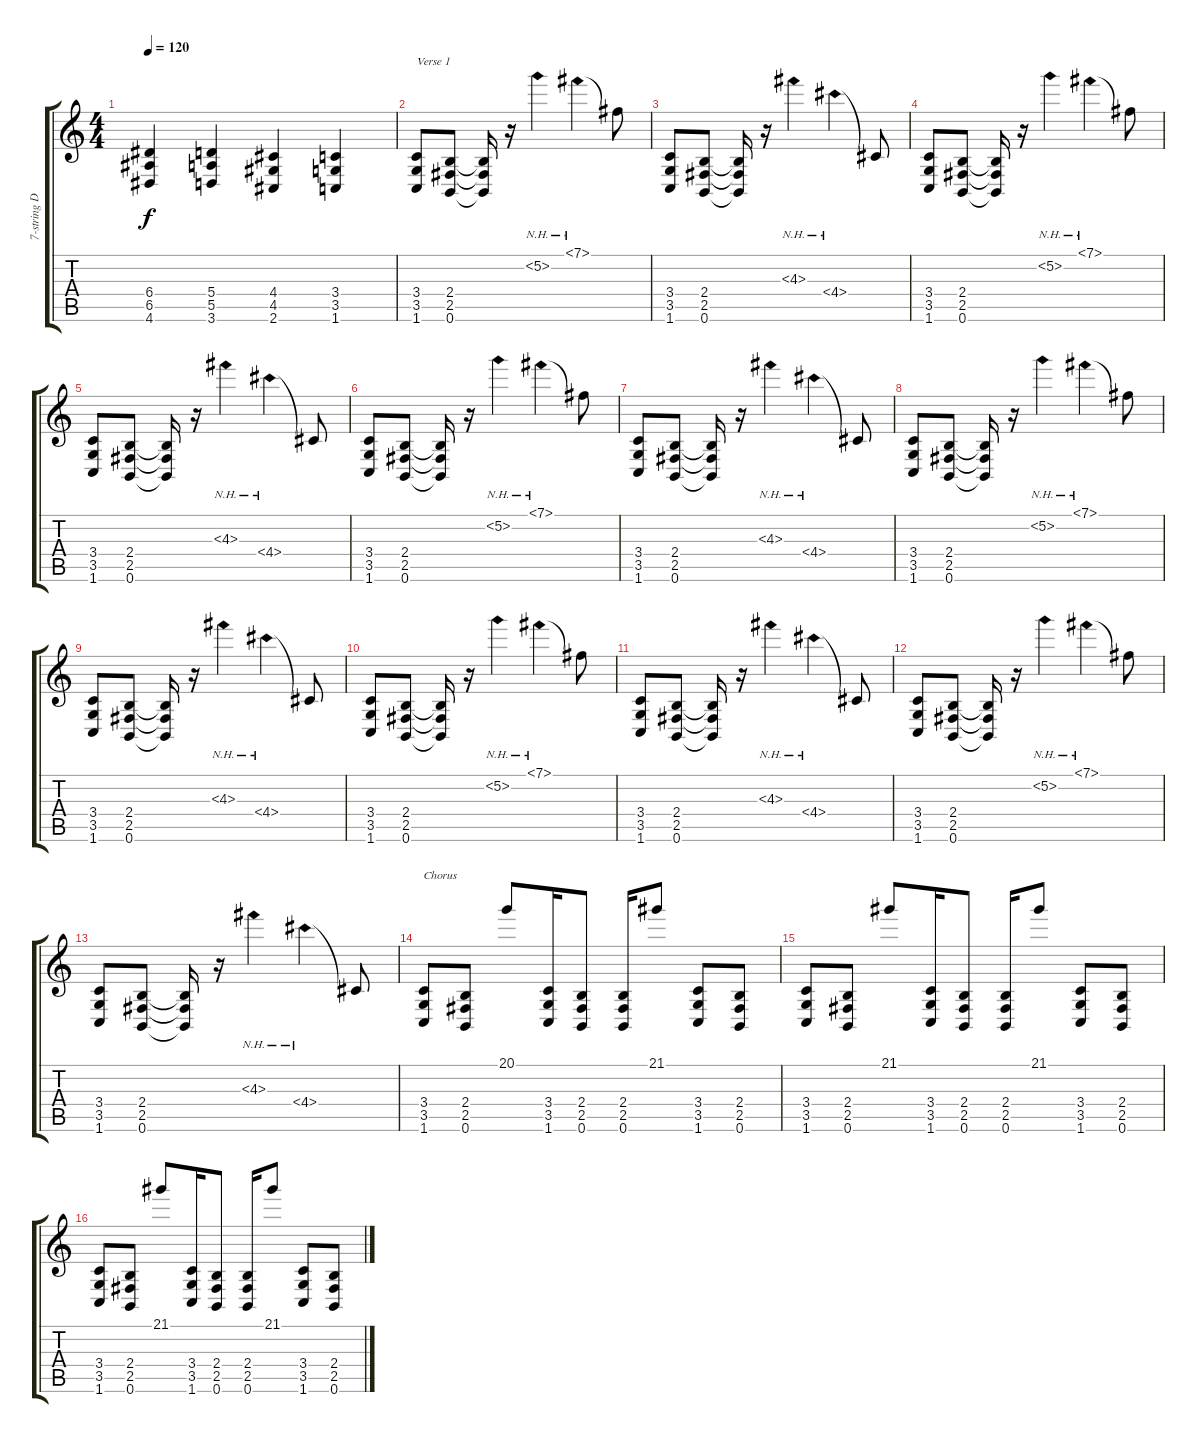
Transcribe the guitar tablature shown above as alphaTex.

\track ("7-string Dist. Gtr. 1" "7-string D") {instrument distortionguitar}
\staff {score tabs}
\tuning (B3 G3 D3 A2 E2 B1) {hide}
\ts (4 4)
\tempo 120
\clef g2
\ks c
(6.4{t} 6.5{t} 4.6{t}).4{dy f} (5.4 5.5 3.6).4 (4.4 4.5 2.6).4 (3.4 3.5 1.6).4 |
(3.4 3.5 1.6).8{txt "Verse 1"} (2.4 2.5 0.6).8 (2.4{t} 2.5{t} 0.6{t}).16 r.16 5.2{nh}.4 7.1{nh}.4 7.1{t}.8 |
(3.4 3.5 1.6).8 (2.4 2.5 0.6).8 (2.4{t} 2.5{t} 0.6{t}).16 r.16 4.3{nh}.4 4.4{nh}.4 4.4{t}.8 |
(3.4 3.5 1.6).8 (2.4 2.5 0.6).8 (2.4{t} 2.5{t} 0.6{t}).16 r.16 5.2{nh}.4 7.1{nh}.4 7.1{t}.8 |
(3.4 3.5 1.6).8 (2.4 2.5 0.6).8 (2.4{t} 2.5{t} 0.6{t}).16 r.16 4.3{nh}.4 4.4{nh}.4 4.4{t}.8 |
(3.4 3.5 1.6).8 (2.4 2.5 0.6).8 (2.4{t} 2.5{t} 0.6{t}).16 r.16 5.2{nh}.4 7.1{nh}.4 7.1{t}.8 |
(3.4 3.5 1.6).8 (2.4 2.5 0.6).8 (2.4{t} 2.5{t} 0.6{t}).16 r.16 4.3{nh}.4 4.4{nh}.4 4.4{t}.8 |
(3.4 3.5 1.6).8 (2.4 2.5 0.6).8 (2.4{t} 2.5{t} 0.6{t}).16 r.16 5.2{nh}.4 7.1{nh}.4 7.1{t}.8 |
(3.4 3.5 1.6).8 (2.4 2.5 0.6).8 (2.4{t} 2.5{t} 0.6{t}).16 r.16 4.3{nh}.4 4.4{nh}.4 4.4{t}.8 |
(3.4 3.5 1.6).8 (2.4 2.5 0.6).8 (2.4{t} 2.5{t} 0.6{t}).16 r.16 5.2{nh}.4 7.1{nh}.4 7.1{t}.8 |
(3.4 3.5 1.6).8 (2.4 2.5 0.6).8 (2.4{t} 2.5{t} 0.6{t}).16 r.16 4.3{nh}.4 4.4{nh}.4 4.4{t}.8 |
(3.4 3.5 1.6).8 (2.4 2.5 0.6).8 (2.4{t} 2.5{t} 0.6{t}).16 r.16 5.2{nh}.4 7.1{nh}.4 7.1{t}.8 |
(3.4 3.5 1.6).8 (2.4 2.5 0.6).8 (2.4{t} 2.5{t} 0.6{t}).16 r.16 4.3{nh}.4 4.4{nh}.4 4.4{t}.8 |
(3.4 3.5 1.6).8{txt "Chorus"} (2.4 2.5 0.6).8 20.1.8 (3.4 3.5 1.6).16 (2.4 2.5 0.6).8 (2.4 2.5 0.6).16 21.1.8 (3.4 3.5 1.6).8 (2.4 2.5 0.6).8 |
(3.4 3.5 1.6).8 (2.4 2.5 0.6).8 21.1.8 (3.4 3.5 1.6).16 (2.4 2.5 0.6).8 (2.4 2.5 0.6).16 21.1.8 (3.4 3.5 1.6).8 (2.4 2.5 0.6).8 |
(3.4 3.5 1.6).8 (2.4 2.5 0.6).8 21.1.8 (3.4 3.5 1.6).16 (2.4 2.5 0.6).8 (2.4 2.5 0.6).16 21.1.8 (3.4 3.5 1.6).8 (2.4 2.5 0.6).8
